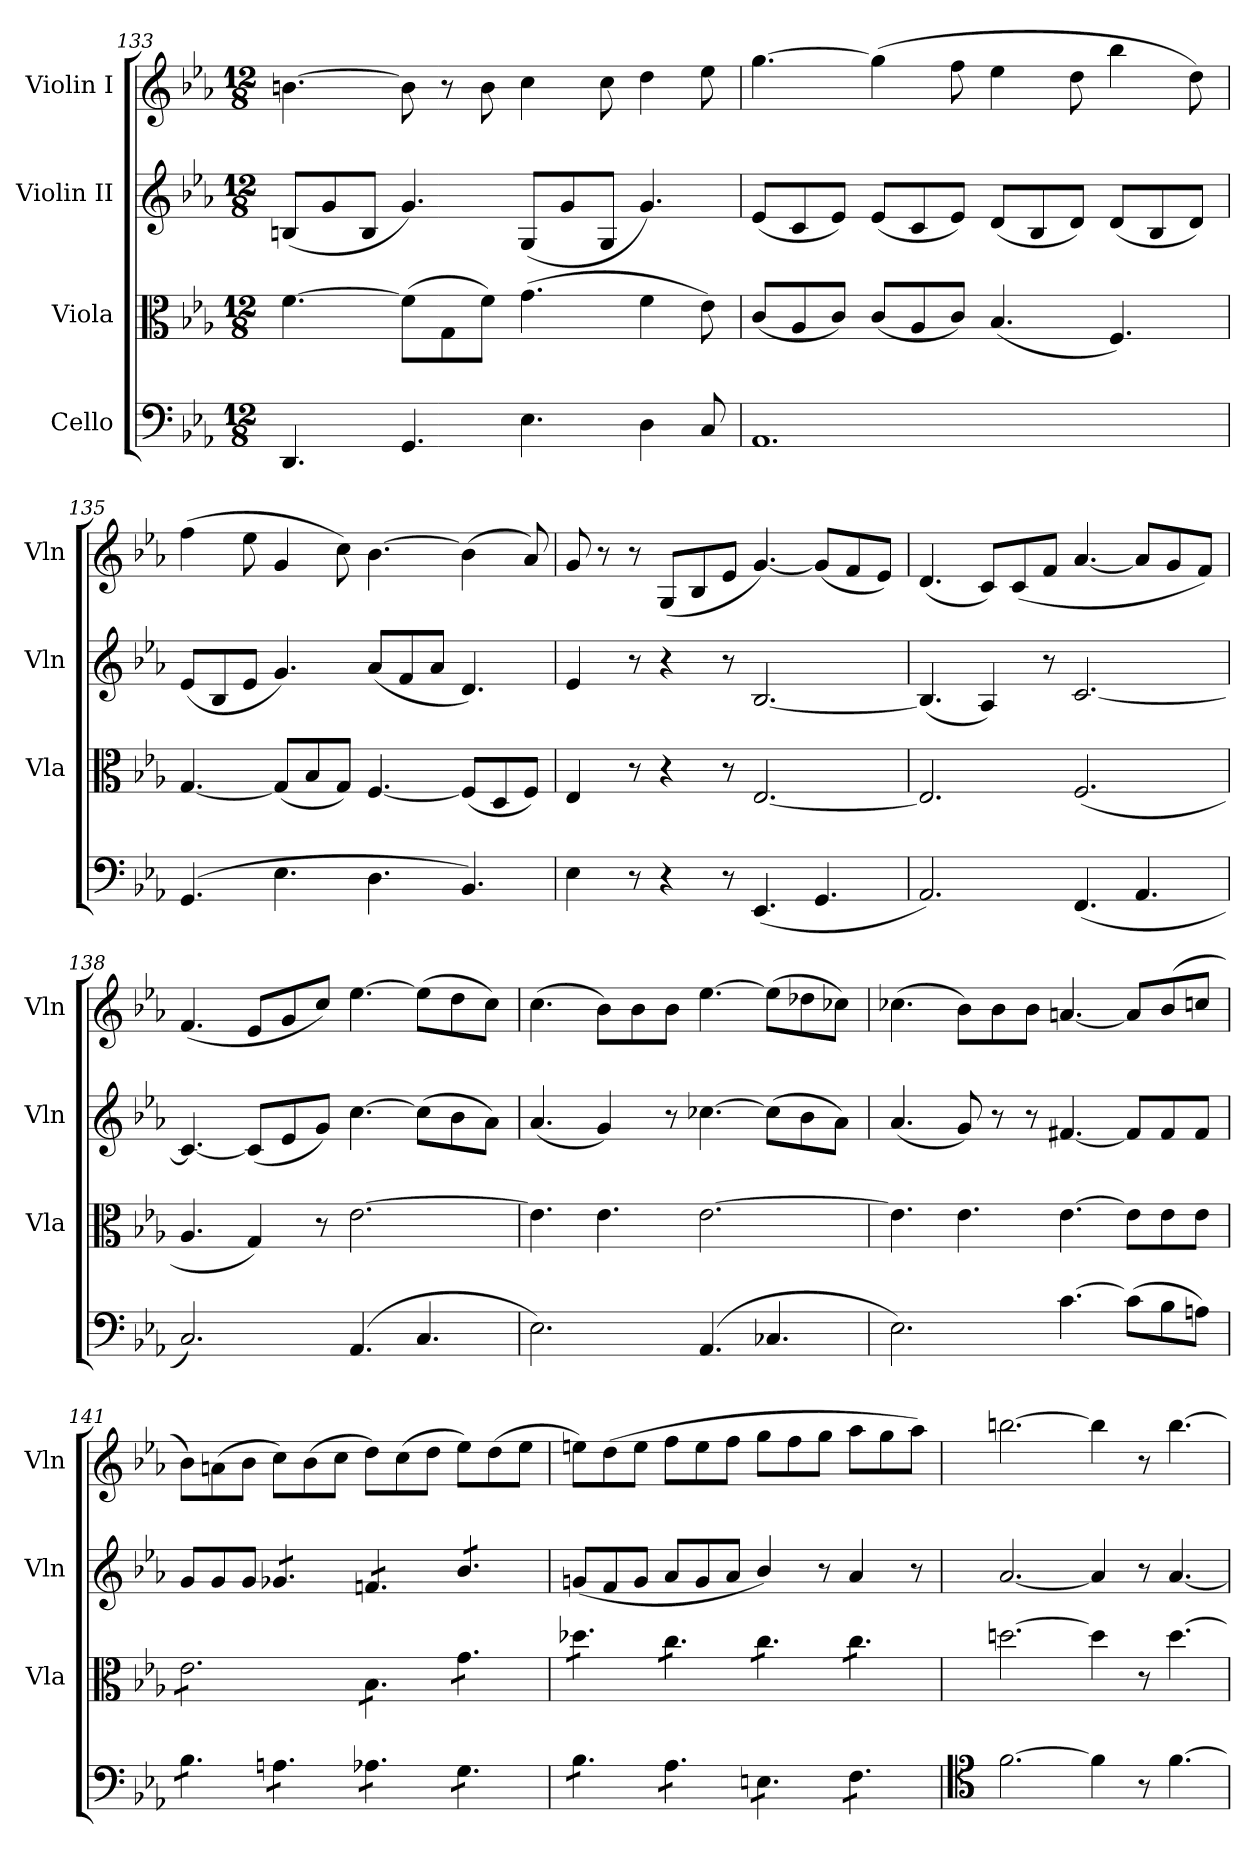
**kern	**kern	**kern	**kern
*part4	*part3	*part2	*part1
*staff4	*staff3	*staff2	*staff1
*I"Cello	*I"Viola	*I"Violin II	*I"Violin I
*	*I'Vla	*I'Vln	*I'Vln
*clefF4	*clefC3	*clefG2	*clefG2
*k[b-e-a-]	*k[b-e-a-]	*k[b-e-a-]	*k[b-e-a-]
*M12/8	*M12/8	*M12/8	*M12/8
=133	=133	=133	=133
4.DD/	[4.f\	(<8Bn/L	[4.bn\
.	.	8g/	.
.	.	8B/J	.
4.GG/	(>8f\L]	4.g/)	8b\]
.	8G\	.	8r
.	8f\J)	.	8b\
4.E-\	(>4.g\	(<8G/L	4cc\
.	.	8g/	.
.	.	8G/J	8cc\
4D\	4f\	4.g/)	4dd\
8C/	8e-\)	.	8ee-\
=134	=134	=134	=134
1.AA-	(<8c/L	(<8e-/L	[4.gg\
.	8A-/	8c/	.
.	8c/J)	8e-/J)	.
.	(<8c/L	(<8e-/L	(>4gg\]
.	8A-/	8c/	.
.	8c/J)	8e-/J)	8ff\
.	(<4.B-/	(<8d/L	4ee-\
.	.	8B-/	.
.	.	8d/J)	8dd\
.	4.F/)	(<8d/L	4bb-\
.	.	8B-/	.
.	.	8d/J)	8dd\)
!!LO:LB:g=z
=135	=135	=135	=135
(>4.GG/	[4.G/	(<8e-/L	(>4ff\
.	.	8B-/	.
.	.	8e-/J	8ee-\
4.E-\	(<8G/L]	4.g/)	4g/
.	8B-/	.	.
.	8G/J)	.	8cc\)
4.D\	[4.F/	(<8a-/L	[4.b-\
.	.	8f/	.
.	.	8a-/J	.
4.BB-/)	(<8F/L]	4.d/)	(>4b-\]
.	8D/	.	.
.	8F/J)	.	8a-/)
=136	=136	=136	=136
4E-\	4E-/	4e-/	8g/
.	.	.	8r
8r	8r	8r	8r
4r	4r	4r	(<8G/L
.	.	.	8B-/
8r	8r	8r	8e-/J
(<4.EE-/	[2.E-/	[2.B-/	[4.g/)
4.GG/	.	.	(<8g/L]
.	.	.	8f/
.	.	.	8e-/J)
=137	=137	=137	=137
2.AA-/)	2.E-/]	(<4.B-/]	(<4.d/
.	.	4A-/)	8c/L)
.	.	.	(<8c/
.	.	8r	8f/J
(<4.FF/	(<2.F/	[2.c/	[4.a-/
4.AA-/	.	.	8a-/L]
.	.	.	8g/
.	.	.	8f/J)
=138	=138	=138	=138
2.C/)	4.A-/	4.c/_	(<4.f/
.	4G/)	(<8c/L]	8e-/L
.	.	8e-/	8g/
.	8r	8g/J)	8cc/J)
(>4.AA-/	[2.e-\	[4.cc\	[4.ee-\
4.C/	.	(>8cc\L]	(>8ee-\L]
.	.	8b-\	8dd\
.	.	8a-\J)	8cc\J)
=139	=139	=139	=139
2.E-\)	4.e-\]	(<4.a-/	(>4.cc\
.	4.e-\	4g/)	8b-\L)
.	.	.	8b-\
.	.	8r	8b-\J
(>4.AA-/	[2.e-\	[4.cc-X\	[4.ee-\
4.C-X/	.	(>8cc-\L]	(>8ee-\L]
.	.	8b-\	8dd-X\
.	.	8a-\J)	8cc-X\J)
=140	=140	=140	=140
2.E-\)	4.e-\]	(<4.a-/	(>4.cc-X\
.	4.e-\	8g/)	8b-\L)
.	.	8r	8b-\
.	.	8r	8b-\J
[4.c\	[4.e-\	[4.f#X/	[4.an/
(>8c\L]	8e-\L]	8f#/L]	8a/L]
8B-\	8e-\	8f#/	(>8b-/
8An\J)	8e-\J	8f#/J	8ccn/J
!!LO:LB:g=z
=141	=141	=141	=141
*tremolo	*	*	*
*	*tremolo	*	*
8B-\L	8e-\L	8g/L	8b-\L)
8B-\	8e-\	8g/	(>8an\
8B-\J	8e-\	8g/J	8b-\J
*	*	*tremolo	*
8An\L	8e-\	8g-X/L	8cc\L)
8An\	8e-\	8g-X/	(>8b-\
8An\J	8e-\J	8g-X/J	8cc\J
8A-X\L	8B-\L	8fn/L	8dd\L)
8A-X\	8B-\	8fn/	(>8cc\
8A-X\J	8B-\J	8fn/J	8dd\J
8G\L	8g\L	8b-/L	8ee-\L)
8G\	8g\	8b-/	(>8dd\
8G\J	8g\J	8b-/J	8ee-\J
*	*	*Xtremolo	*
=142	=142	=142	=142
8B-\L	8dd-X\L	(<8gn/L	8een\L)
8B-\	8dd-X\	8f/	(>8dd\
8B-\J	8dd-X\J	8g/J	8ee\J
8A-\L	8cc\L	8a-/L	8ff\L
8A-\	8cc\	8g/	8ee\
8A-\J	8cc\J	8a-/J	8ff\J
8En\L	8cc\L	4b-/)	8gg\L
8En\	8cc\	.	8ff\
8En\J	8cc\J	8r	8gg\J
8F\L	8cc\L	4a-/	8aa-\L
8F\	8cc\	.	8gg\
8F\J	8cc\J	8r	8aa-\J)
*	*Xtremolo	*	*
*Xtremolo	*	*	*
=143	=143	=143	=143
*clefC4	*	*	*
[2.f\	[2.ddn\	[2.a-/	[2.bbn\
4f\]	4dd\]	4a-/]	4bb\]
8r	8r	8r	8r
[4.f\	[4.dd\	[4.a-/	[4.bb\
=	=	=	=
*-	*-	*-	*-
